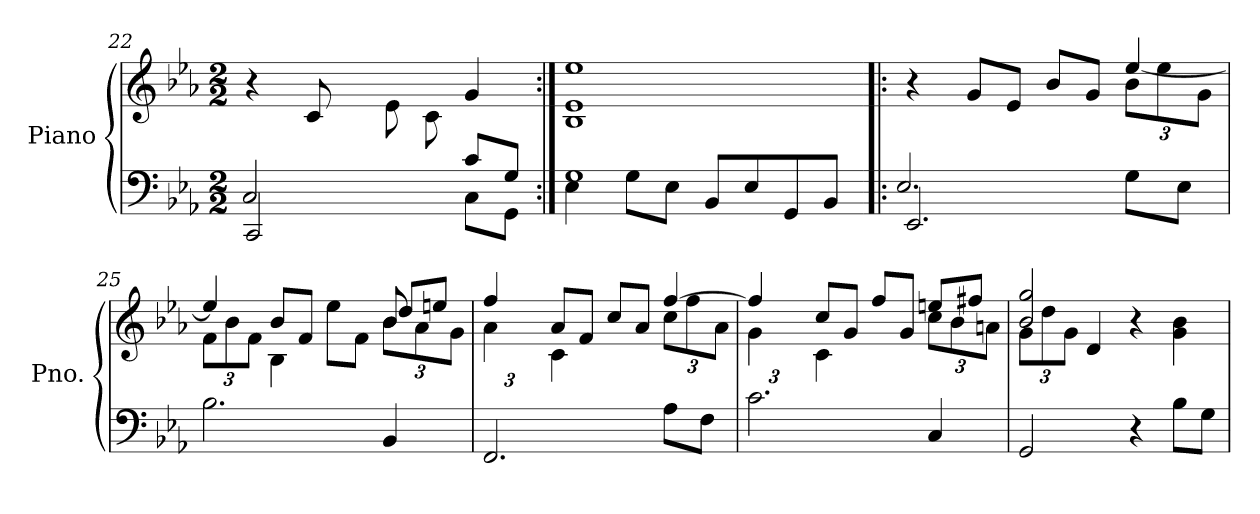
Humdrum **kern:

**kern	**kern
*part1	*part1
*staff2	*staff1
*I"Piano	*
*I'Pno.	*
*clefF4	*clefG2
*k[b-e-a-]	*k[b-e-a-]
*M2/2	*M2/2
=22	=22
*^	*
*	*^	*
4.ryy	2CC/	2C/	4r
.	.	.	8c/L
8G/J	.	.	8ryy
2ryy	4ryy	4ryy	8e-\L
.	.	.	8c\J
.	8c/L	8C\L	4g/
.	8G/J	8GG\J	.
*	*v	*v	*
=23:|!	=23:|!	=23:|!
*	*	*^
1G	4E-\	1ee-	1B- 1e-
.	8G\L	.	.
.	8E-\J	.	.
.	8BB-/L	.	.
.	8E-/	.	.
.	8GG/	.	.
.	8BB-/J	.	.
!!LO:LB:g=z	!!
=24!|:	=24!|:	=24!|:	=24!|:
2.EE-/	2.E-/	2ryy	4r
.	.	.	8g/L
.	.	.	8e-/J
.	.	4ryy	8b-/L
.	.	.	8g/J
*	*	*Xbrackettup	*
8G\L	4ryy	12b-\L	[4ee-/
.	.	12ee-\	.
8E-\J	.	.	.
.	.	12g\J	.
=25	=25	=25	=25
*	*	*	*^
2.B-\	1ryy	12f\L	4f\yy	4ee-/]
.	.	12b-\	.	.
.	.	12f\J	.	.
.	.	4B-\	2ryy	8b-/L
.	.	.	.	8f/J
.	.	4rcyy	.	8ee-\L
.	.	.	.	8f\J
4BB-/	.	12b-\L	8b-/	8dd/L
.	.	12a-\	.	.
.	.	.	8ryy	8een/J
.	.	12g\J	.	.
*v	*v	*	*	*
=26	=26	=26	=26
2.FF/	12a-\Lyy	4a-\	4ff/
.	12cc\	.	.
.	12f\J	.	.
.	4c\	2.ryy	8a-/L
.	.	.	8f/J
.	4reyy	.	8cc/L
.	.	.	8a-/J
8A-\L	12cc\L	.	[4ff/
.	12ff\	.	.
8F\J	.	.	.
.	12a-\J	.	.
!!LO:LB:g=z	!!	!!
=27	=27	=27	=27
2.c\	12g\Lyy	4g\	4ff/]
.	12cc\	.	.
.	12g\J	.	.
.	4c\	2.ryy	8cc/L
.	.	.	8g/J
.	4ryy	.	8ff/L
.	.	.	8g/J
4C/	12cc\L	.	8een/L
.	12b-\	.	.
.	.	.	8ff#X/J
.	12an\J	.	.
*	*	*v	*v
=28	=28	=28
2GG/	12g\L	2b-/ 2gg/
.	12dd\	.
.	12g\J	.
.	4d/	.
4r	2ryy	4r
8B-\L	.	4g\ 4b-\
8G\J	.	.
*	*v	*v
=	=
*-	*-
